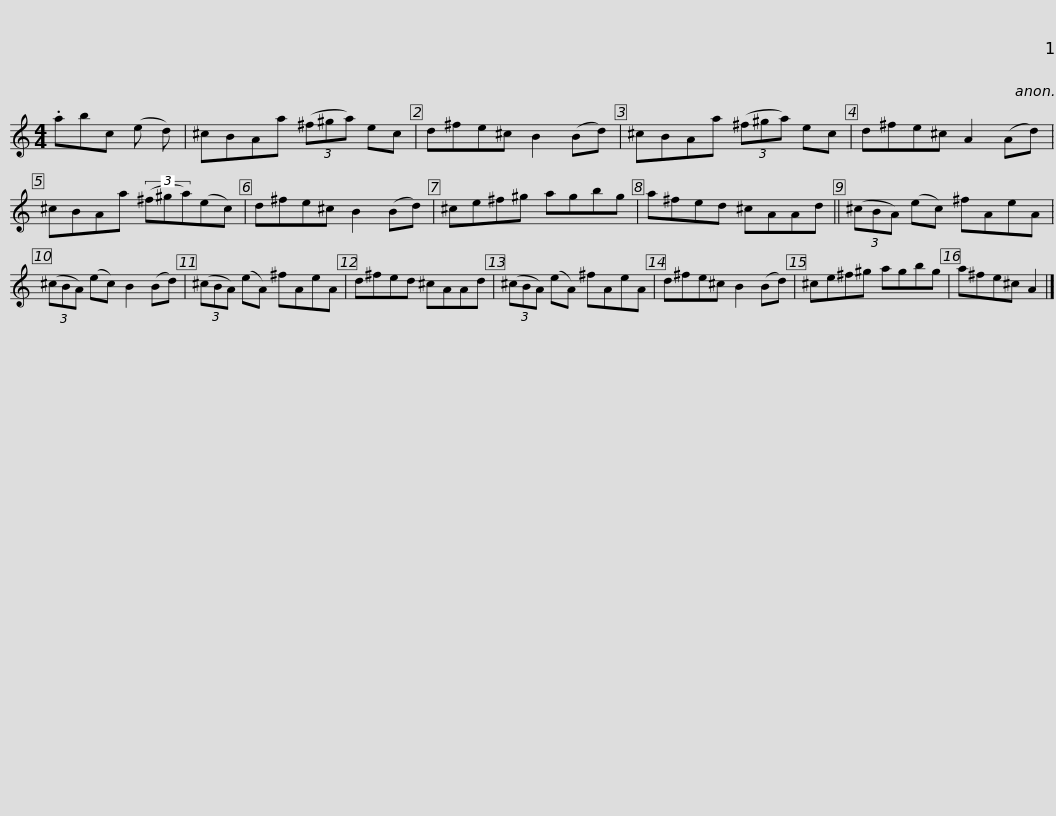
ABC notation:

X:1
L:1/8
M:4/4
I:linebreak $
K:C
V:1 treble
V:1
 .abc (e d) | ^cBAa (3(^f^ga) ec | d^fe^c B2 (Bd) | ^cBAa (3(^f^ga) ec | d^fe^c A2 (Ad) |$ %5
 ^cBAa (3(^f^ga)(ec) | d^fe^c B2 (Bd) | ^ce^f^g agbg | a^fed ^cAAd || (3(^cBA) (ec) ^fAeA |$ %10
 (3(^cBA) (ec) B2 (Bd) | (3(^cBA) (eA) ^fAeA | d^fed ^cAAd | (3(^cBA) (eA) ^fAeA | d^fe^c B2 (Bd) |$ %15
 ^ce^f^g agbg | a^fe^c A2 |] %17
